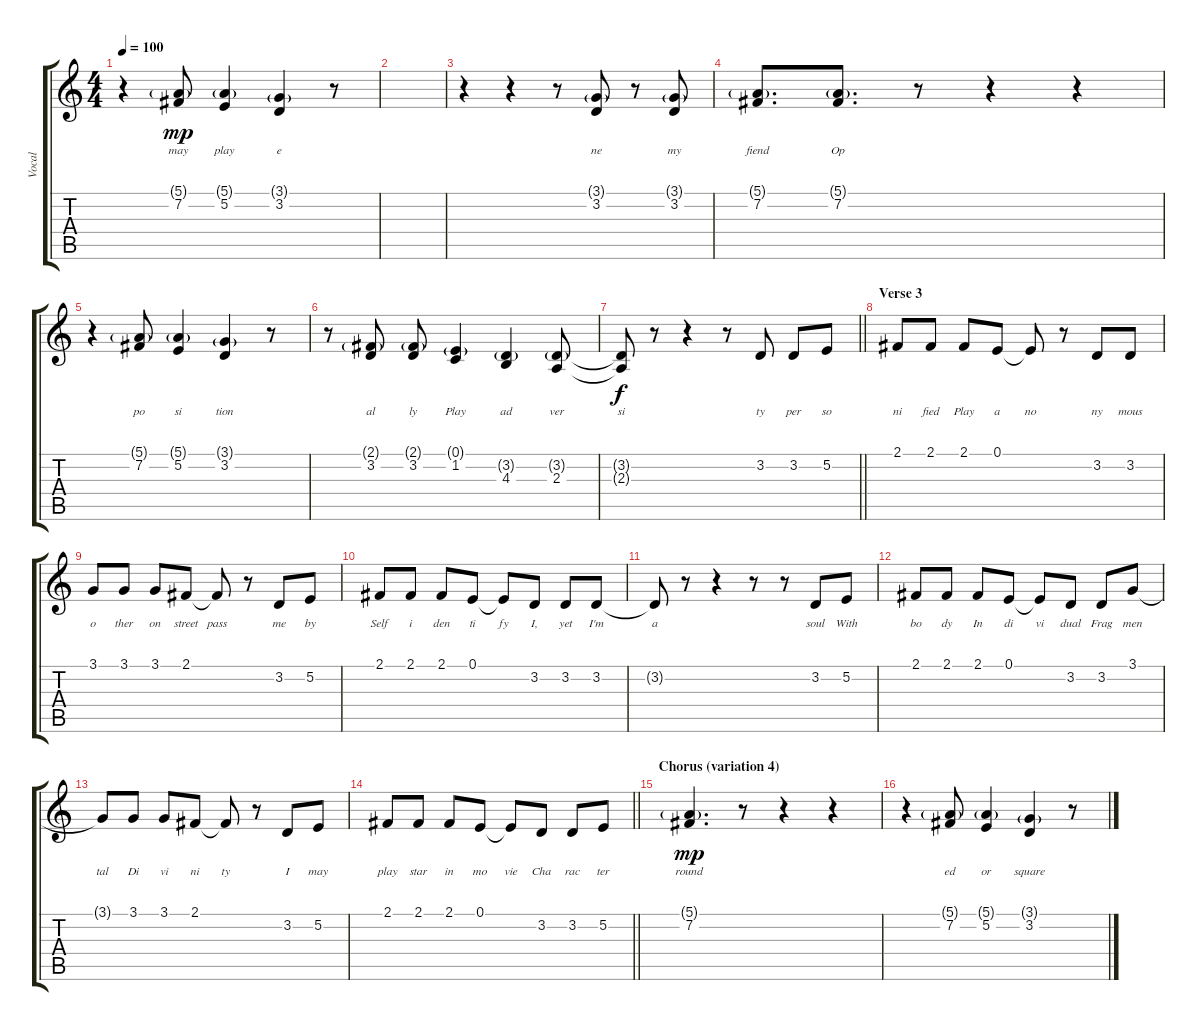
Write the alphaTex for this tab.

\track ("Vocal" "Vocal") {instrument acousticgrandpiano}
\staff {score tabs}
\tuning (E4 B3 G3 D3 A2 E2) {hide}
\ts (4 4)
\tempo 100
\clef g2
\ks c
r.4{dy mp} (5.1{g} 7.2).8{lyrics (0 "may") lyrics (1 "") lyrics (2 "") lyrics (3 "") lyrics (4 "")} (5.1{g} 5.2).4{lyrics (0 "play") lyrics (1 "") lyrics (2 "") lyrics (3 "") lyrics (4 "")} (3.1{g} 3.2).4{lyrics (0 "e") lyrics (1 "") lyrics (2 "") lyrics (3 "") lyrics (4 "")} r.8 |
|
r.4 r.4 r.8 (3.1{g} 3.2).8{lyrics (0 "ne") lyrics (1 "") lyrics (2 "") lyrics (3 "") lyrics (4 "")} r.8 (3.1{g} 3.2).8{lyrics (0 "my") lyrics (1 "") lyrics (2 "") lyrics (3 "") lyrics (4 "")} |
(5.1{g} 7.2).8{d lyrics (0 "fiend") lyrics (1 "") lyrics (2 "") lyrics (3 "") lyrics (4 "")} (5.1{g} 7.2).8{d lyrics (0 "Op") lyrics (1 "") lyrics (2 "") lyrics (3 "") lyrics (4 "")} r.8 r.4 r.4 |
r.4 (5.1{g} 7.2).8{lyrics (0 "po") lyrics (1 "") lyrics (2 "") lyrics (3 "") lyrics (4 "")} (5.1{g} 5.2).4{lyrics (0 "si") lyrics (1 "") lyrics (2 "") lyrics (3 "") lyrics (4 "")} (3.1{g} 3.2).4{lyrics (0 "tion") lyrics (1 "") lyrics (2 "") lyrics (3 "") lyrics (4 "")} r.8 |
r.8 (2.1{g} 3.2).8{lyrics (0 "al") lyrics (1 "") lyrics (2 "") lyrics (3 "") lyrics (4 "")} (2.1{g} 3.2).8{lyrics (0 "ly") lyrics (1 "") lyrics (2 "") lyrics (3 "") lyrics (4 "")} (0.1{g} 1.2).4{lyrics (0 "Play") lyrics (1 "") lyrics (2 "") lyrics (3 "") lyrics (4 "")} (3.2{g} 4.3).4{lyrics (0 "ad") lyrics (1 "") lyrics (2 "") lyrics (3 "") lyrics (4 "")} (3.2{g} 2.3).8{lyrics (0 "ver") lyrics (1 "") lyrics (2 "") lyrics (3 "") lyrics (4 "")} |
\barLineRight lightlight
(3.2{t} 2.3{t}).8{lyrics (0 "si") lyrics (1 "") lyrics (2 "") lyrics (3 "") lyrics (4 "") dy f} r.8 r.4 r.8 3.2.8{lyrics (0 "ty") lyrics (1 "") lyrics (2 "") lyrics (3 "") lyrics (4 "")} 3.2.8{lyrics (0 "per") lyrics (1 "") lyrics (2 "") lyrics (3 "") lyrics (4 "")} 5.2.8{lyrics (0 "so") lyrics (1 "") lyrics (2 "") lyrics (3 "") lyrics (4 "")} |
\section ("" "Verse 3")
2.1.8{lyrics (0 "ni") lyrics (1 "") lyrics (2 "") lyrics (3 "") lyrics (4 "")} 2.1.8{lyrics (0 "fied") lyrics (1 "") lyrics (2 "") lyrics (3 "") lyrics (4 "")} 2.1.8{lyrics (0 "Play") lyrics (1 "") lyrics (2 "") lyrics (3 "") lyrics (4 "")} 0.1.8{lyrics (0 "a") lyrics (1 "") lyrics (2 "") lyrics (3 "") lyrics (4 "")} 0.1{t}.8{lyrics (0 "no") lyrics (1 "") lyrics (2 "") lyrics (3 "") lyrics (4 "")} r.8 3.2.8{lyrics (0 "ny") lyrics (1 "") lyrics (2 "") lyrics (3 "") lyrics (4 "")} 3.2.8{lyrics (0 "mous") lyrics (1 "") lyrics (2 "") lyrics (3 "") lyrics (4 "")} |
3.1.8{lyrics (0 "o") lyrics (1 "") lyrics (2 "") lyrics (3 "") lyrics (4 "")} 3.1.8{lyrics (0 "ther") lyrics (1 "") lyrics (2 "") lyrics (3 "") lyrics (4 "")} 3.1.8{lyrics (0 "on") lyrics (1 "") lyrics (2 "") lyrics (3 "") lyrics (4 "")} 2.1.8{lyrics (0 "street") lyrics (1 "") lyrics (2 "") lyrics (3 "") lyrics (4 "")} 2.1{t}.8{lyrics (0 "pass") lyrics (1 "") lyrics (2 "") lyrics (3 "") lyrics (4 "")} r.8 3.2.8{lyrics (0 "me") lyrics (1 "") lyrics (2 "") lyrics (3 "") lyrics (4 "")} 5.2.8{lyrics (0 "by") lyrics (1 "") lyrics (2 "") lyrics (3 "") lyrics (4 "")} |
2.1.8{lyrics (0 "Self") lyrics (1 "") lyrics (2 "") lyrics (3 "") lyrics (4 "")} 2.1.8{lyrics (0 "i") lyrics (1 "") lyrics (2 "") lyrics (3 "") lyrics (4 "")} 2.1.8{lyrics (0 "den") lyrics (1 "") lyrics (2 "") lyrics (3 "") lyrics (4 "")} 0.1.8{lyrics (0 "ti") lyrics (1 "") lyrics (2 "") lyrics (3 "") lyrics (4 "")} 0.1{t}.8{lyrics (0 "fy") lyrics (1 "") lyrics (2 "") lyrics (3 "") lyrics (4 "")} 3.2.8{lyrics (0 "I,") lyrics (1 "") lyrics (2 "") lyrics (3 "") lyrics (4 "")} 3.2.8{lyrics (0 "yet") lyrics (1 "") lyrics (2 "") lyrics (3 "") lyrics (4 "")} 3.2.8{lyrics (0 "I'm") lyrics (1 "") lyrics (2 "") lyrics (3 "") lyrics (4 "")} |
3.2{t}.8{lyrics (0 "a") lyrics (1 "") lyrics (2 "") lyrics (3 "") lyrics (4 "")} r.8 r.4 r.8 r.8 3.2.8{lyrics (0 "soul") lyrics (1 "") lyrics (2 "") lyrics (3 "") lyrics (4 "")} 5.2.8{lyrics (0 "With") lyrics (1 "") lyrics (2 "") lyrics (3 "") lyrics (4 "")} |
2.1.8{lyrics (0 "bo") lyrics (1 "") lyrics (2 "") lyrics (3 "") lyrics (4 "")} 2.1.8{lyrics (0 "dy") lyrics (1 "") lyrics (2 "") lyrics (3 "") lyrics (4 "")} 2.1.8{lyrics (0 "In") lyrics (1 "") lyrics (2 "") lyrics (3 "") lyrics (4 "")} 0.1.8{lyrics (0 "di") lyrics (1 "") lyrics (2 "") lyrics (3 "") lyrics (4 "")} 0.1{t}.8{lyrics (0 "vi") lyrics (1 "") lyrics (2 "") lyrics (3 "") lyrics (4 "")} 3.2.8{lyrics (0 "dual") lyrics (1 "") lyrics (2 "") lyrics (3 "") lyrics (4 "")} 3.2.8{lyrics (0 "Frag") lyrics (1 "") lyrics (2 "") lyrics (3 "") lyrics (4 "")} 3.1.8{lyrics (0 "men") lyrics (1 "") lyrics (2 "") lyrics (3 "") lyrics (4 "")} |
3.1{t}.8{lyrics (0 "tal") lyrics (1 "") lyrics (2 "") lyrics (3 "") lyrics (4 "")} 3.1.8{lyrics (0 "Di") lyrics (1 "") lyrics (2 "") lyrics (3 "") lyrics (4 "")} 3.1.8{lyrics (0 "vi") lyrics (1 "") lyrics (2 "") lyrics (3 "") lyrics (4 "")} 2.1.8{lyrics (0 "ni") lyrics (1 "") lyrics (2 "") lyrics (3 "") lyrics (4 "")} 2.1{t}.8{lyrics (0 "ty") lyrics (1 "") lyrics (2 "") lyrics (3 "") lyrics (4 "")} r.8 3.2.8{lyrics (0 "I") lyrics (1 "") lyrics (2 "") lyrics (3 "") lyrics (4 "")} 5.2.8{lyrics (0 "may") lyrics (1 "") lyrics (2 "") lyrics (3 "") lyrics (4 "")} |
\barLineRight lightlight
2.1.8{lyrics (0 "play") lyrics (1 "") lyrics (2 "") lyrics (3 "") lyrics (4 "")} 2.1.8{lyrics (0 "star") lyrics (1 "") lyrics (2 "") lyrics (3 "") lyrics (4 "")} 2.1.8{lyrics (0 "in") lyrics (1 "") lyrics (2 "") lyrics (3 "") lyrics (4 "")} 0.1.8{lyrics (0 "mo") lyrics (1 "") lyrics (2 "") lyrics (3 "") lyrics (4 "")} 0.1{t}.8{lyrics (0 "vie") lyrics (1 "") lyrics (2 "") lyrics (3 "") lyrics (4 "")} 3.2.8{lyrics (0 "Cha") lyrics (1 "") lyrics (2 "") lyrics (3 "") lyrics (4 "")} 3.2.8{lyrics (0 "rac") lyrics (1 "") lyrics (2 "") lyrics (3 "") lyrics (4 "")} 5.2.8{lyrics (0 "ter") lyrics (1 "") lyrics (2 "") lyrics (3 "") lyrics (4 "")} |
\section ("" "Chorus (variation 4)")
(5.1{g} 7.2).4{d lyrics (0 "round") lyrics (1 "") lyrics (2 "") lyrics (3 "") lyrics (4 "") dy mp} r.8 r.4 r.4 |
r.4 (5.1{g} 7.2).8{lyrics (0 "ed") lyrics (1 "") lyrics (2 "") lyrics (3 "") lyrics (4 "")} (5.1{g} 5.2).4{lyrics (0 "or") lyrics (1 "") lyrics (2 "") lyrics (3 "") lyrics (4 "")} (3.1{g} 3.2).4{lyrics (0 "square") lyrics (1 "") lyrics (2 "") lyrics (3 "") lyrics (4 "")} r.8
